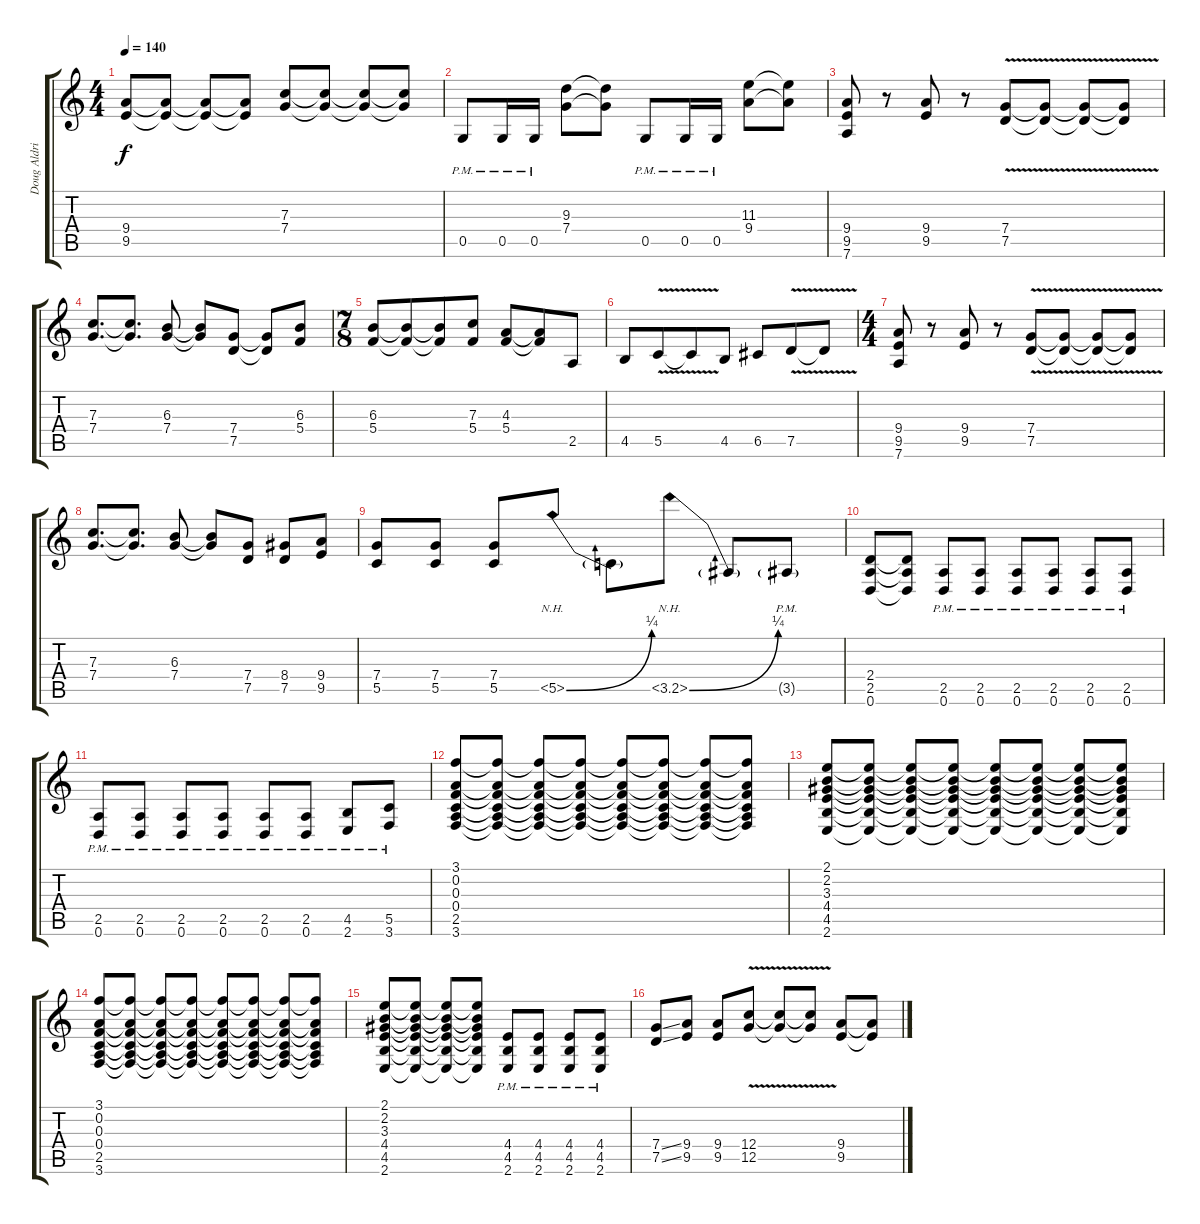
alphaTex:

\track ("Doug Aldrich" "Doug Aldri") {instrument distortionguitar}
\staff {score tabs}
\tuning (D4 A3 F3 C3 G2 D2) {hide}
\ts (4 4)
\tempo 140
\clef g2
\ks c
(9.4 9.5).8{dy f} (9.4{t} 9.5{t}).8 (9.4{t} 9.5{t}).8 (9.4{t} 9.5{t}).8 (7.3 7.4).8 (7.3{t} 7.4{t}).8 (7.3{t} 7.4{t}).8 (7.3{t} 7.4{t}).8 |
0.5{pm}.8 0.5{pm}.16 0.5{pm}.16 (9.3 7.4).8 (9.3{t} 7.4{t}).8 0.5{pm}.8 0.5{pm}.16 0.5{pm}.16 (11.3 9.4).8 (11.3{t} 9.4{t}).8 |
(9.4 9.5 7.6).8 r.8 (9.4 9.5).8 r.8 (7.4{v} 7.5{v}).8 (7.4{v t} 7.5{v t}).8 (7.4{v t} 7.5{v t}).8 (7.4{v t} 7.5{v t}).8 |
(7.3 7.4).8{d} (7.3{t} 7.4{t}).8{d} (6.3 7.4).8 (6.3{t} 7.4{t}).8 (7.4 7.5).8 (7.4{t} 7.5{t}).8 (6.3 5.4).8 |
\ts (7 8)
(6.3 5.4).8 (6.3{t} 5.4{t}).8 (6.3{t} 5.4{t}).8 (7.3 5.4).8 (4.3 5.4).8 (4.3{t} 5.4{t}).8 2.5.8 |
4.5.8 5.5{v}.8 5.5{v t}.8 4.5.8 6.5.8 7.5{v}.8 7.5{v t}.8 |
\ts (4 4)
(9.4 9.5 7.6).8 r.8 (9.4 9.5).8 r.8 (7.4{v} 7.5{v}).8 (7.4{v t} 7.5{v t}).8 (7.4{v t} 7.5{v t}).8 (7.4{v t} 7.5{v t}).8 |
(7.3 7.4).8{d} (7.3{t} 7.4{t}).8{d} (6.3 7.4).8 (6.3{t} 7.4{t}).8 (7.4 7.5).8 (8.4 7.5).8 (9.4 9.5).8 |
(7.4 5.5).8 (7.4 5.5).8 (7.4 5.5).8 5.5{be (bend 0 0 60 1) nh}.8 5.5{t}.8 3.5{be (bend 0 0 60 1) nh}.8 3.5{t}.8 3.5{g pm}.8 |
(2.4 2.5 0.6).8 (2.4{t} 2.5{t} 0.6{t}).8 (2.5{pm} 0.6{pm}).8 (2.5{pm} 0.6{pm}).8 (2.5{pm} 0.6{pm}).8 (2.5{pm} 0.6{pm}).8 (2.5{pm} 0.6{pm}).8 (2.5{pm} 0.6{pm}).8 |
(2.5{pm} 0.6{pm}).8 (2.5{pm} 0.6{pm}).8 (2.5{pm} 0.6{pm}).8 (2.5{pm} 0.6{pm}).8 (2.5{pm} 0.6{pm}).8 (2.5{pm} 0.6{pm}).8 (4.5{pm} 2.6{pm}).8 (5.5{pm} 3.6{pm}).8 |
(3.1 0.2 0.3 0.4 2.5 3.6).8 (3.1{t} 0.2{t} 0.3{t} 0.4{t} 2.5{t} 3.6{t}).8 (3.1{t} 0.2{t} 0.3{t} 0.4{t} 2.5{t} 3.6{t}).8 (3.1{t} 0.2{t} 0.3{t} 0.4{t} 2.5{t} 3.6{t}).8 (3.1{t} 0.2{t} 0.3{t} 0.4{t} 2.5{t} 3.6{t}).8 (3.1{t} 0.2{t} 0.3{t} 0.4{t} 2.5{t} 3.6{t}).8 (3.1{t} 0.2{t} 0.3{t} 0.4{t} 2.5{t} 3.6{t}).8 (3.1{t} 0.2{t} 0.3{t} 0.4{t} 2.5{t} 3.6{t}).8 |
(2.1 2.2 3.3 4.4 4.5 2.6).8 (2.1{t} 2.2{t} 3.3{t} 4.4{t} 4.5{t} 2.6{t}).8 (2.1{t} 2.2{t} 3.3{t} 4.4{t} 4.5{t} 2.6{t}).8 (2.1{t} 2.2{t} 3.3{t} 4.4{t} 4.5{t} 2.6{t}).8 (2.1{t} 2.2{t} 3.3{t} 4.4{t} 4.5{t} 2.6{t}).8 (2.1{t} 2.2{t} 3.3{t} 4.4{t} 4.5{t} 2.6{t}).8 (2.1{t} 2.2{t} 3.3{t} 4.4{t} 4.5{t} 2.6{t}).8 (2.1{t} 2.2{t} 3.3{t} 4.4{t} 4.5{t} 2.6{t}).8 |
(3.1 0.2 0.3 0.4 2.5 3.6).8 (3.1{t} 0.2{t} 0.3{t} 0.4{t} 2.5{t} 3.6{t}).8 (3.1{t} 0.2{t} 0.3{t} 0.4{t} 2.5{t} 3.6{t}).8 (3.1{t} 0.2{t} 0.3{t} 0.4{t} 2.5{t} 3.6{t}).8 (3.1{t} 0.2{t} 0.3{t} 0.4{t} 2.5{t} 3.6{t}).8 (3.1{t} 0.2{t} 0.3{t} 0.4{t} 2.5{t} 3.6{t}).8 (3.1{t} 0.2{t} 0.3{t} 0.4{t} 2.5{t} 3.6{t}).8 (3.1{t} 0.2{t} 0.3{t} 0.4{t} 2.5{t} 3.6{t}).8 |
(2.1 2.2 3.3 4.4 4.5 2.6).8 (2.1{t} 2.2{t} 3.3{t} 4.4{t} 4.5{t} 2.6{t}).8 (2.1{t} 2.2{t} 3.3{t} 4.4{t} 4.5{t} 2.6{t}).8 (2.1{t} 2.2{t} 3.3{t} 4.4{t} 4.5{t} 2.6{t}).8 (4.4{pm} 4.5{pm} 2.6{pm}).8 (4.4{pm} 4.5{pm} 2.6{pm}).8 (4.4{pm} 4.5{pm} 2.6{pm}).8 (4.4{pm} 4.5{pm} 2.6{pm}).8 |
(7.4{ss} 7.5{ss}).8 (9.4 9.5).8 (9.4 9.5).8 (12.4{v} 12.5{v}).8 (12.4{v t} 12.5{v t}).8 (12.4{v t} 12.5{v t}).8 (9.4 9.5).8 (9.4{t} 9.5{t}).8
